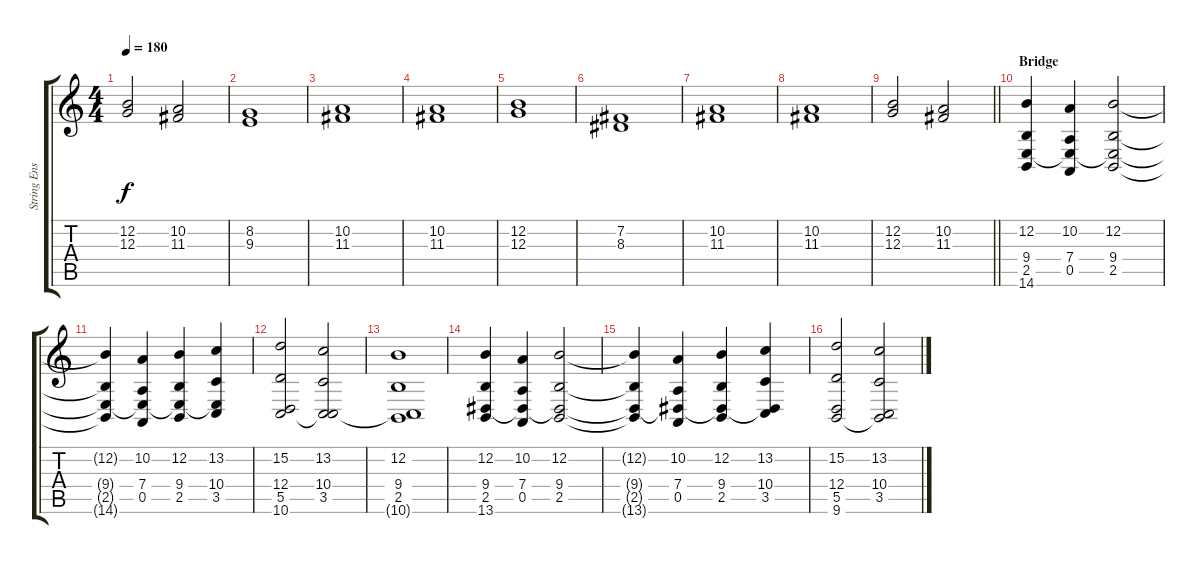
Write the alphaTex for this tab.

\track ("String Ensemble" "String Ens") {instrument stringensemble1}
\staff {score tabs}
\tuning (E4 B3 G3 D3 A2 D2) {hide}
\ts (4 4)
\tempo 180
\clef g2
\ks c
(12.2 12.3).2{dy f} (10.2 11.3).2 |
(8.2 9.3).1 |
(10.2 11.3).1 |
(10.2 11.3).1 |
(12.2 12.3).1 |
(7.2 8.3).1 |
(10.2 11.3).1 |
(10.2 11.3).1 |
\barLineRight lightlight
(12.2 12.3).2 (10.2 11.3).2 |
\section ("" "Bridge")
(12.2 9.4 2.5 14.6).4 (10.2 7.4 0.5 14.6{t}).4 (12.2 9.4 2.5 14.6{t}).2 |
(12.2{t} 9.4{t} 2.5{t} 14.6{t}).4 (10.2 7.4 0.5 14.6{t}).4 (12.2 9.4 2.5 14.6{t}).4 (13.2 10.4 3.5 14.6{t}).4 |
(15.2 12.4 5.5 10.6).2 (13.2 10.4 3.5 10.6{t}).2 |
(12.2 9.4 2.5 10.6{t}).1 |
(12.2 9.4 2.5 13.6).4 (10.2 7.4 0.5 13.6{t}).4 (12.2 9.4 2.5 13.6{t}).2 |
(12.2{t} 9.4{t} 2.5{t} 13.6{t}).4 (10.2 7.4 0.5 13.6{t}).4 (12.2 9.4 2.5 13.6{t}).4 (13.2 10.4 3.5 13.6{t}).4 |
(15.2 12.4 5.5 9.6).2 (13.2 10.4 3.5 9.6{t}).2
